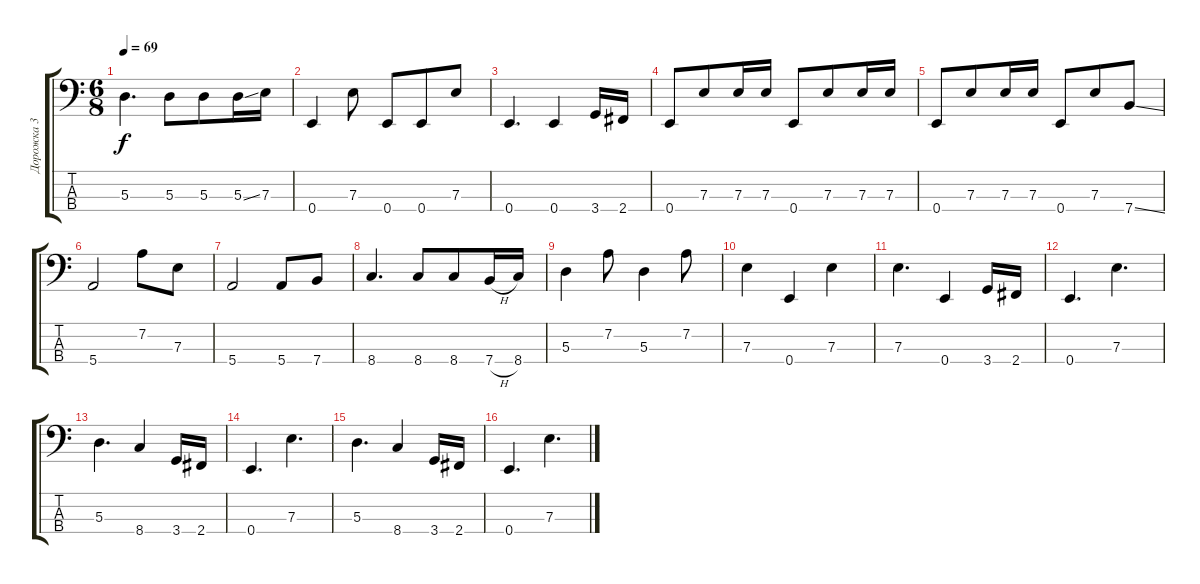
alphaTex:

\track ("Дорожка 3" "Дорожка 3") {instrument electricbassfinger}
\staff {score tabs}
\tuning (G2 D2 A1 E1) {hide}
\ts (6 8)
\tempo 69
\clef f4
\ks c
5.3.4{d dy f} 5.3.8 5.3.8 5.3{ss}.16 7.3.16 |
0.4.4 7.3.8 0.4.8 0.4.8 7.3.8 |
0.4.4{d} 0.4.4 3.4.16 2.4.16 |
0.4.8 7.3.8 7.3.16 7.3.16 0.4.8 7.3.8 7.3.16 7.3.16 |
0.4.8 7.3.8 7.3.16 7.3.16 0.4.8 7.3.8 7.4{ss}.8 |
5.4.2 7.2.8 7.3.8 |
5.4.2 5.4.8 7.4.8 |
8.4.4{d} 8.4.8 8.4.8 7.4{h}.16 8.4.16 |
5.3.4 7.2.8 5.3.4 7.2.8 |
7.3.4 0.4.4 7.3.4 |
7.3.4{d} 0.4.4 3.4.16 2.4.16 |
0.4.4{d} 7.3.4{d} |
5.3.4{d} 8.4.4 3.4.16 2.4.16 |
0.4.4{d} 7.3.4{d} |
5.3.4{d} 8.4.4 3.4.16 2.4.16 |
0.4.4{d} 7.3.4{d}
